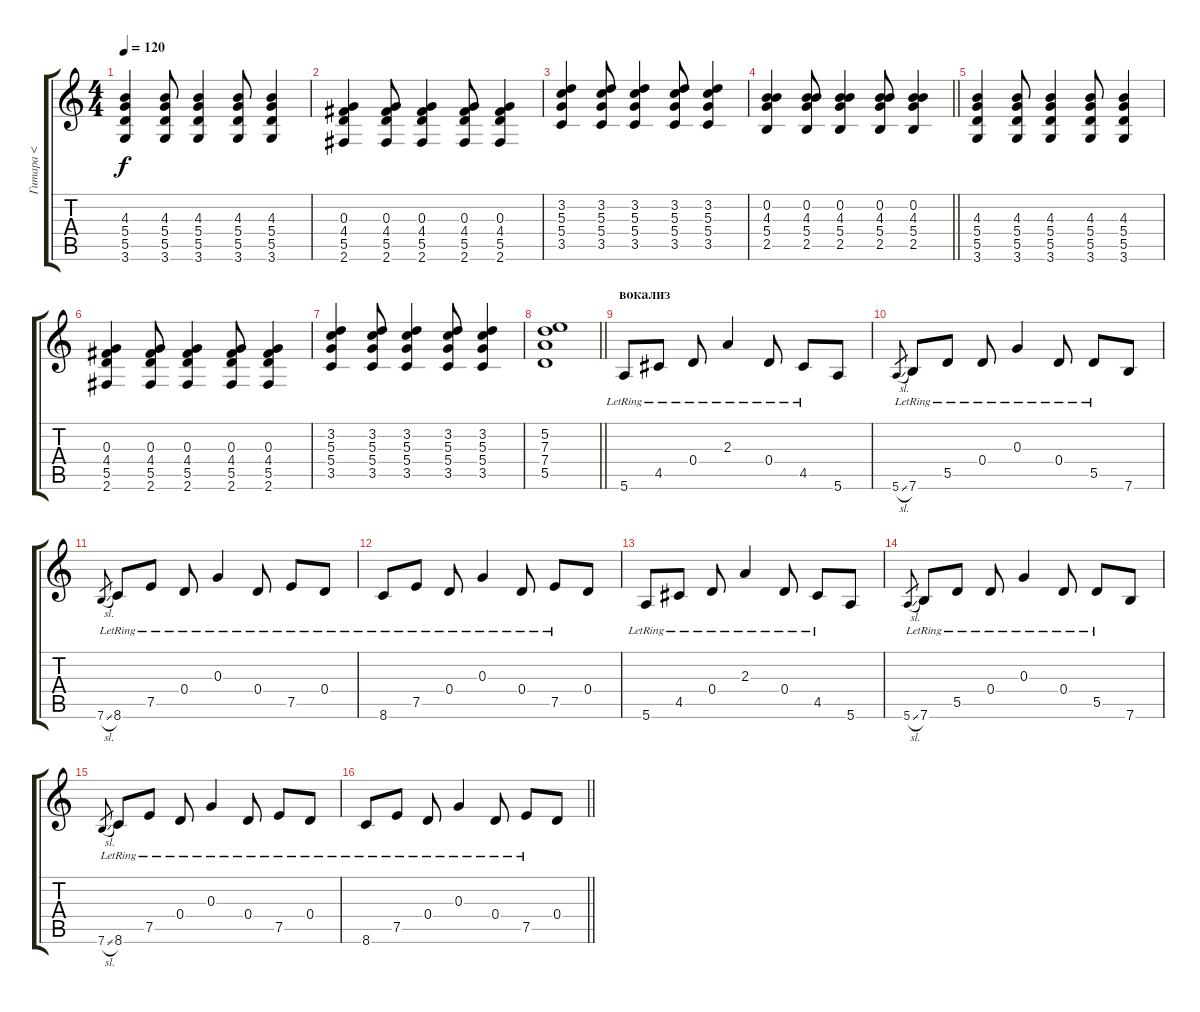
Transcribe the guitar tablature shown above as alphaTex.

\track ("Гитара <" "Гитара <") {instrument acousticguitarsteel}
\staff {score tabs}
\tuning (E4 B3 G3 D3 A2 E2) {hide}
\ts (4 4)
\section ("" "")
\tempo 120
\clef g2
\ks c
(4.3 5.4 5.5 3.6).4{dy f} (4.3 5.4 5.5 3.6).8 (4.3 5.4 5.5 3.6).4 (4.3 5.4 5.5 3.6).8 (4.3 5.4 5.5 3.6).4 |
(0.3 4.4 5.5 2.6).4 (0.3 4.4 5.5 2.6).8 (0.3 4.4 5.5 2.6).4 (0.3 4.4 5.5 2.6).8 (0.3 4.4 5.5 2.6).4 |
(3.2 5.3 5.4 3.5).4 (3.2 5.3 5.4 3.5).8 (3.2 5.3 5.4 3.5).4 (3.2 5.3 5.4 3.5).8 (3.2 5.3 5.4 3.5).4 |
\barLineRight lightlight
(0.2 4.3 5.4 2.5).4 (0.2 4.3 5.4 2.5).8 (0.2 4.3 5.4 2.5).4 (0.2 4.3 5.4 2.5).8 (0.2 4.3 5.4 2.5).4 |
(4.3 5.4 5.5 3.6).4 (4.3 5.4 5.5 3.6).8 (4.3 5.4 5.5 3.6).4 (4.3 5.4 5.5 3.6).8 (4.3 5.4 5.5 3.6).4 |
(0.3 4.4 5.5 2.6).4 (0.3 4.4 5.5 2.6).8 (0.3 4.4 5.5 2.6).4 (0.3 4.4 5.5 2.6).8 (0.3 4.4 5.5 2.6).4 |
(3.2 5.3 5.4 3.5).4 (3.2 5.3 5.4 3.5).8 (3.2 5.3 5.4 3.5).4 (3.2 5.3 5.4 3.5).8 (3.2 5.3 5.4 3.5).4 |
\barLineRight lightlight
(5.2 7.3 7.4 5.5).1 |
\section ("" "вокализ")
5.6{lr}.8{volume 13 instrument acousticguitarsteel} 4.5{lr}.8 0.4{lr}.8 2.3{lr}.4 0.4{lr}.8 4.5{lr}.8 5.6.8 |
5.6{sl}.8{gr} 7.6{lr}.8 5.5{lr}.8 0.4{lr}.8 0.3{lr}.4 0.4{lr}.8 5.5{lr}.8 7.6.8 |
7.6{sl}.8{gr} 8.6{lr}.8 7.5{lr}.8 0.4{lr}.8 0.3{lr}.4 0.4{lr}.8 7.5{lr}.8 0.4{lr}.8 |
8.6{lr}.8 7.5{lr}.8 0.4{lr}.8 0.3{lr}.4 0.4{lr}.8 7.5{lr}.8 0.4.8 |
5.6{lr}.8 4.5{lr}.8 0.4{lr}.8 2.3{lr}.4 0.4{lr}.8 4.5{lr}.8 5.6.8 |
5.6{sl}.8{gr} 7.6{lr}.8 5.5{lr}.8 0.4{lr}.8 0.3{lr}.4 0.4{lr}.8 5.5{lr}.8 7.6.8 |
7.6{sl}.8{gr} 8.6{lr}.8 7.5{lr}.8 0.4{lr}.8 0.3{lr}.4 0.4{lr}.8 7.5{lr}.8 0.4{lr}.8 |
\barLineRight lightlight
8.6{lr}.8 7.5{lr}.8 0.4{lr}.8 0.3{lr}.4 0.4{lr}.8 7.5{lr}.8 0.4.8
